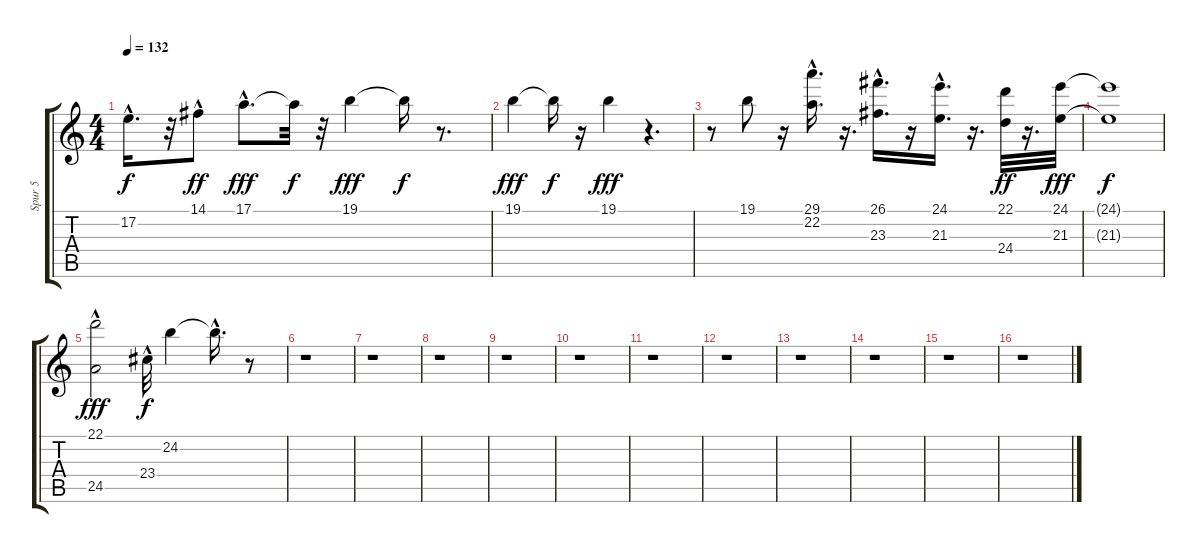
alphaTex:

\track ("Spur 5" "Spur 5") {instrument stringensemble1}
\staff {score tabs}
\tuning (E4 B3 G3 D3 A2 E2) {hide}
\ts (4 4)
\tempo 132
\clef g2
\ks c
17.2{hac t}.16{d dy f} r.32 14.1{hac}.8{dy ff} 17.1{hac}.8{d dy fff} 17.1{t}.32{dy f} r.32 19.1.4{dy fff} 19.1{t}.16{dy f} r.8{d} |
19.1.4{dy fff} 19.1{t}.16{dy f} r.16 19.1.4{dy fff} r.4{d} |
r.8 19.1.8 r.16 (29.1{hac} 22.2{hac}).16{d} r.16{d} (26.1{hac} 23.3{hac}).16{d} r.16 (24.1{hac} 21.3{hac}).16{d} r.16{d} (22.1 24.4).32{dy ff} r.16{d} (24.1 21.3).32{dy fff} |
(24.1{t} 21.3{t}).1{dy f} |
(22.1 24.5{hac}).2{dy fff} 23.4{hac}.32{dy f} 24.2.4 24.2{hac t}.16{d} r.8 |
r.1 |
r.1 |
r.1 |
r.1 |
r.1 |
r.1 |
r.1 |
r.1 |
r.1 |
r.1 |
r.1
